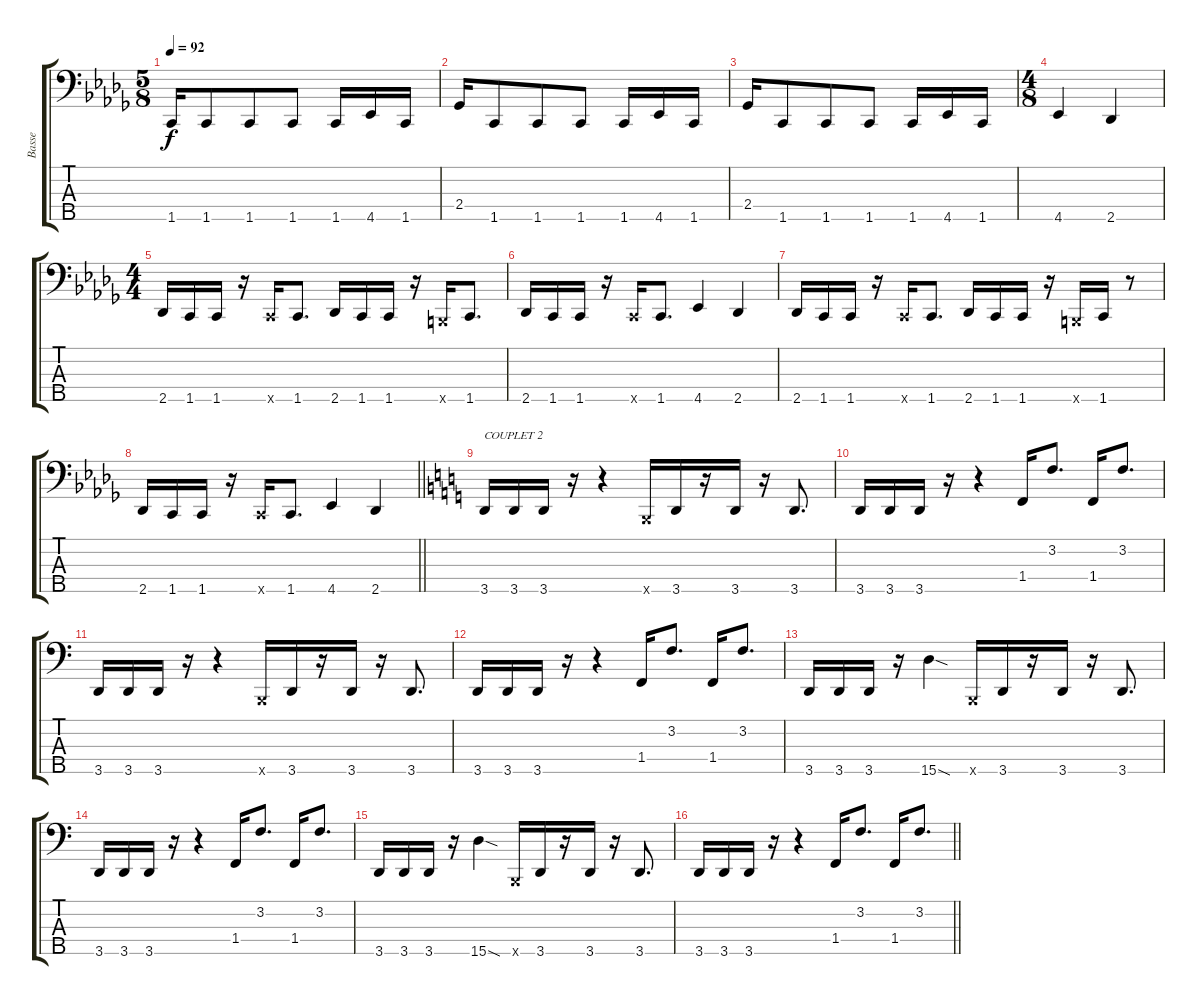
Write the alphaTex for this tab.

\track ("Basse" "Basse") {instrument electricbassfinger}
\staff {score tabs}
\tuning (G2 D2 A1 E1 B0) {hide}
\ts (5 8)
\tempo 92
\clef f4
\ks db
1.5.16{dy f} 1.5.8 1.5.8 1.5.8 1.5.16 4.5.16 1.5.16 |
2.4.16 1.5.8 1.5.8 1.5.8 1.5.16 4.5.16 1.5.16 |
2.4.16 1.5.8 1.5.8 1.5.8 1.5.16 4.5.16 1.5.16 |
\ts (4 8)
4.5.4 2.5.4 |
\ts (4 4)
2.5.16 1.5.16 1.5.16 r.16 1.5{x}.16 1.5.8{d} 2.5.16 1.5.16 1.5.16 r.16 0.5{x}.16 1.5.8{d} |
2.5.16 1.5.16 1.5.16 r.16 1.5{x}.16 1.5.8{d} 4.5.4 2.5.4 |
2.5.16 1.5.16 1.5.16 r.16 1.5{x}.16 1.5.8{d} 2.5.16 1.5.16 1.5.16 r.16 0.5{x}.16 1.5.16 r.8 |
\barLineRight lightlight
2.5.16 1.5.16 1.5.16 r.16 1.5{x}.16 1.5.8{d} 4.5.4 2.5.4 |
\ks c
3.5.16{txt "COUPLET 2"} 3.5.16 3.5.16 r.16 r.4 0.5{x}.16 3.5.16 r.16 3.5.16 r.16 3.5.8{d} |
3.5.16 3.5.16 3.5.16 r.16 r.4 1.4.16 3.2.8{d} 1.4.16 3.2.8{d} |
3.5.16 3.5.16 3.5.16 r.16 r.4 0.5{x}.16 3.5.16 r.16 3.5.16 r.16 3.5.8{d} |
3.5.16 3.5.16 3.5.16 r.16 r.4 1.4.16 3.2.8{d} 1.4.16 3.2.8{d} |
3.5.16 3.5.16 3.5.16 r.16 15.5{sod}.4 0.5{x}.16 3.5.16 r.16 3.5.16 r.16 3.5.8{d} |
3.5.16 3.5.16 3.5.16 r.16 r.4 1.4.16 3.2.8{d} 1.4.16 3.2.8{d} |
3.5.16 3.5.16 3.5.16 r.16 15.5{sod}.4 0.5{x}.16 3.5.16 r.16 3.5.16 r.16 3.5.8{d} |
\barLineRight lightlight
3.5.16 3.5.16 3.5.16 r.16 r.4 1.4.16 3.2.8{d} 1.4.16 3.2.8{d}
